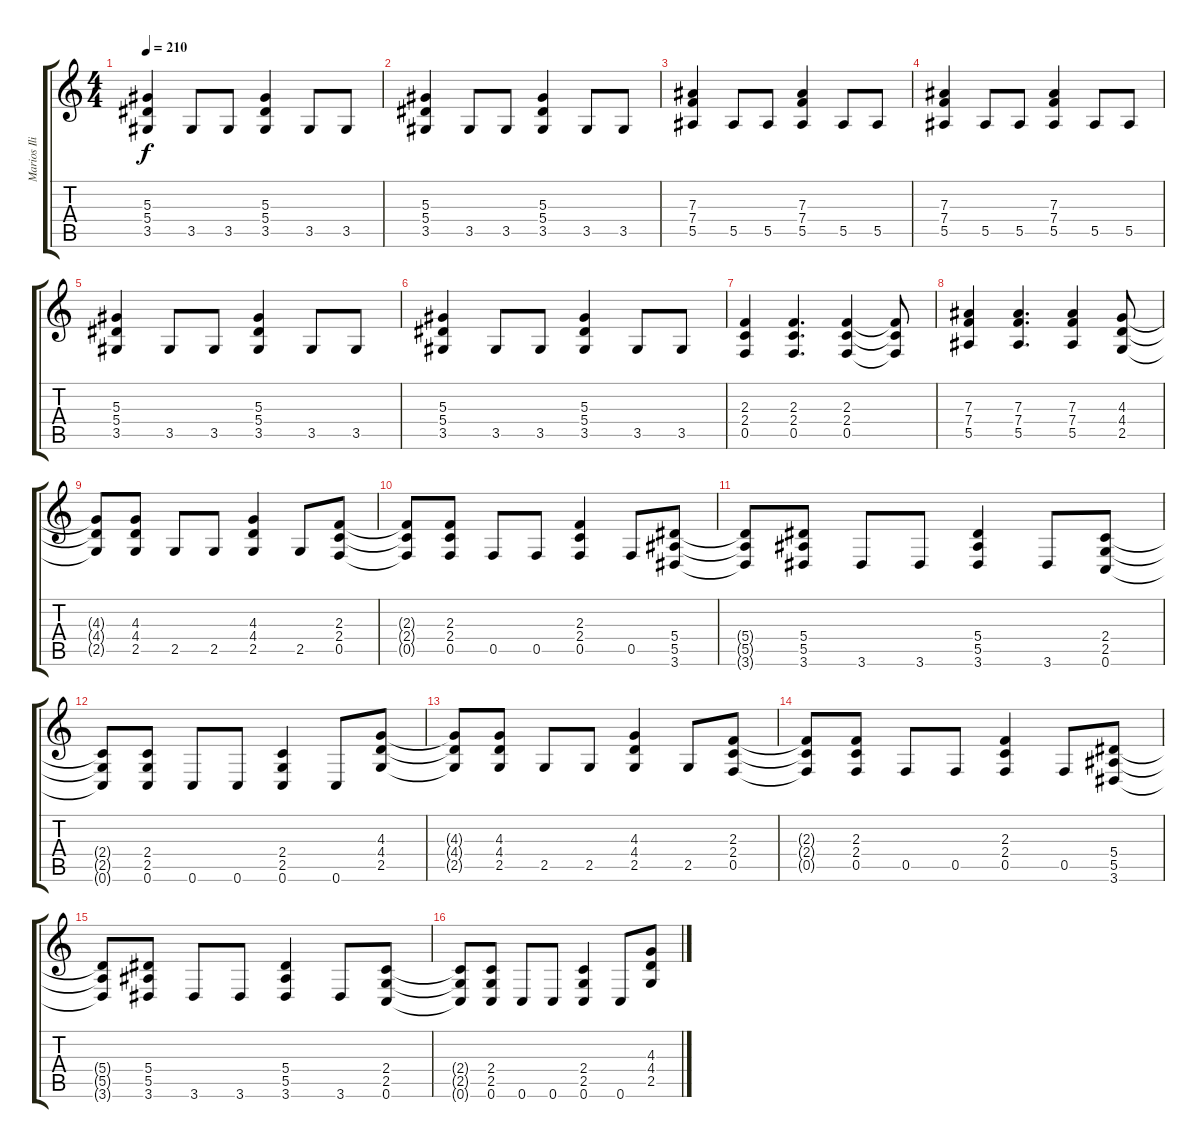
\track ("Marios Iliopoulos " "Marios Ili") {instrument distortionguitar}
\staff {score tabs}
\tuning (C4 G3 Eb3 Bb2 F2 C2) {hide}
\ts (4 4)
\tempo 210
\clef g2
\ks c
(5.3 5.4 3.5).4{dy f} 3.5.8 3.5.8 (5.3 5.4 3.5).4 3.5.8 3.5.8 |
(5.3 5.4 3.5).4 3.5.8 3.5.8 (5.3 5.4 3.5).4 3.5.8 3.5.8 |
(7.3 7.4 5.5).4 5.5.8 5.5.8 (7.3 7.4 5.5).4 5.5.8 5.5.8 |
(7.3 7.4 5.5).4 5.5.8 5.5.8 (7.3 7.4 5.5).4 5.5.8 5.5.8 |
(5.3 5.4 3.5).4 3.5.8 3.5.8 (5.3 5.4 3.5).4 3.5.8 3.5.8 |
(5.3 5.4 3.5).4 3.5.8 3.5.8 (5.3 5.4 3.5).4 3.5.8 3.5.8 |
(2.3 2.4 0.5).4 (2.3 2.4 0.5).4{d} (2.3 2.4 0.5).4 (2.3{t} 2.4{t} 0.5{t}).8 |
(7.3 7.4 5.5).4 (7.3 7.4 5.5).4{d} (7.3 7.4 5.5).4 (4.3 4.4 2.5).8 |
(4.3{t} 4.4{t} 2.5{t}).8 (4.3 4.4 2.5).8 2.5.8 2.5.8 (4.3 4.4 2.5).4 2.5.8 (2.3 2.4 0.5).8 |
(2.3{t} 2.4{t} 0.5{t}).8 (2.3 2.4 0.5).8 0.5.8 0.5.8 (2.3 2.4 0.5).4 0.5.8 (5.4 5.5 3.6).8 |
(5.4{t} 5.5{t} 3.6{t}).8 (5.4 5.5 3.6).8 3.6.8 3.6.8 (5.4 5.5 3.6).4 3.6.8 (2.4 2.5 0.6).8 |
(2.4{t} 2.5{t} 0.6{t}).8 (2.4 2.5 0.6).8 0.6.8 0.6.8 (2.4 2.5 0.6).4 0.6.8 (4.3 4.4 2.5).8 |
(4.3{t} 4.4{t} 2.5{t}).8 (4.3 4.4 2.5).8 2.5.8 2.5.8 (4.3 4.4 2.5).4 2.5.8 (2.3 2.4 0.5).8 |
(2.3{t} 2.4{t} 0.5{t}).8 (2.3 2.4 0.5).8 0.5.8 0.5.8 (2.3 2.4 0.5).4 0.5.8 (5.4 5.5 3.6).8 |
(5.4{t} 5.5{t} 3.6{t}).8 (5.4 5.5 3.6).8 3.6.8 3.6.8 (5.4 5.5 3.6).4 3.6.8 (2.4 2.5 0.6).8 |
(2.4{t} 2.5{t} 0.6{t}).8 (2.4 2.5 0.6).8 0.6.8 0.6.8 (2.4 2.5 0.6).4 0.6.8 (4.3 4.4 2.5).8
